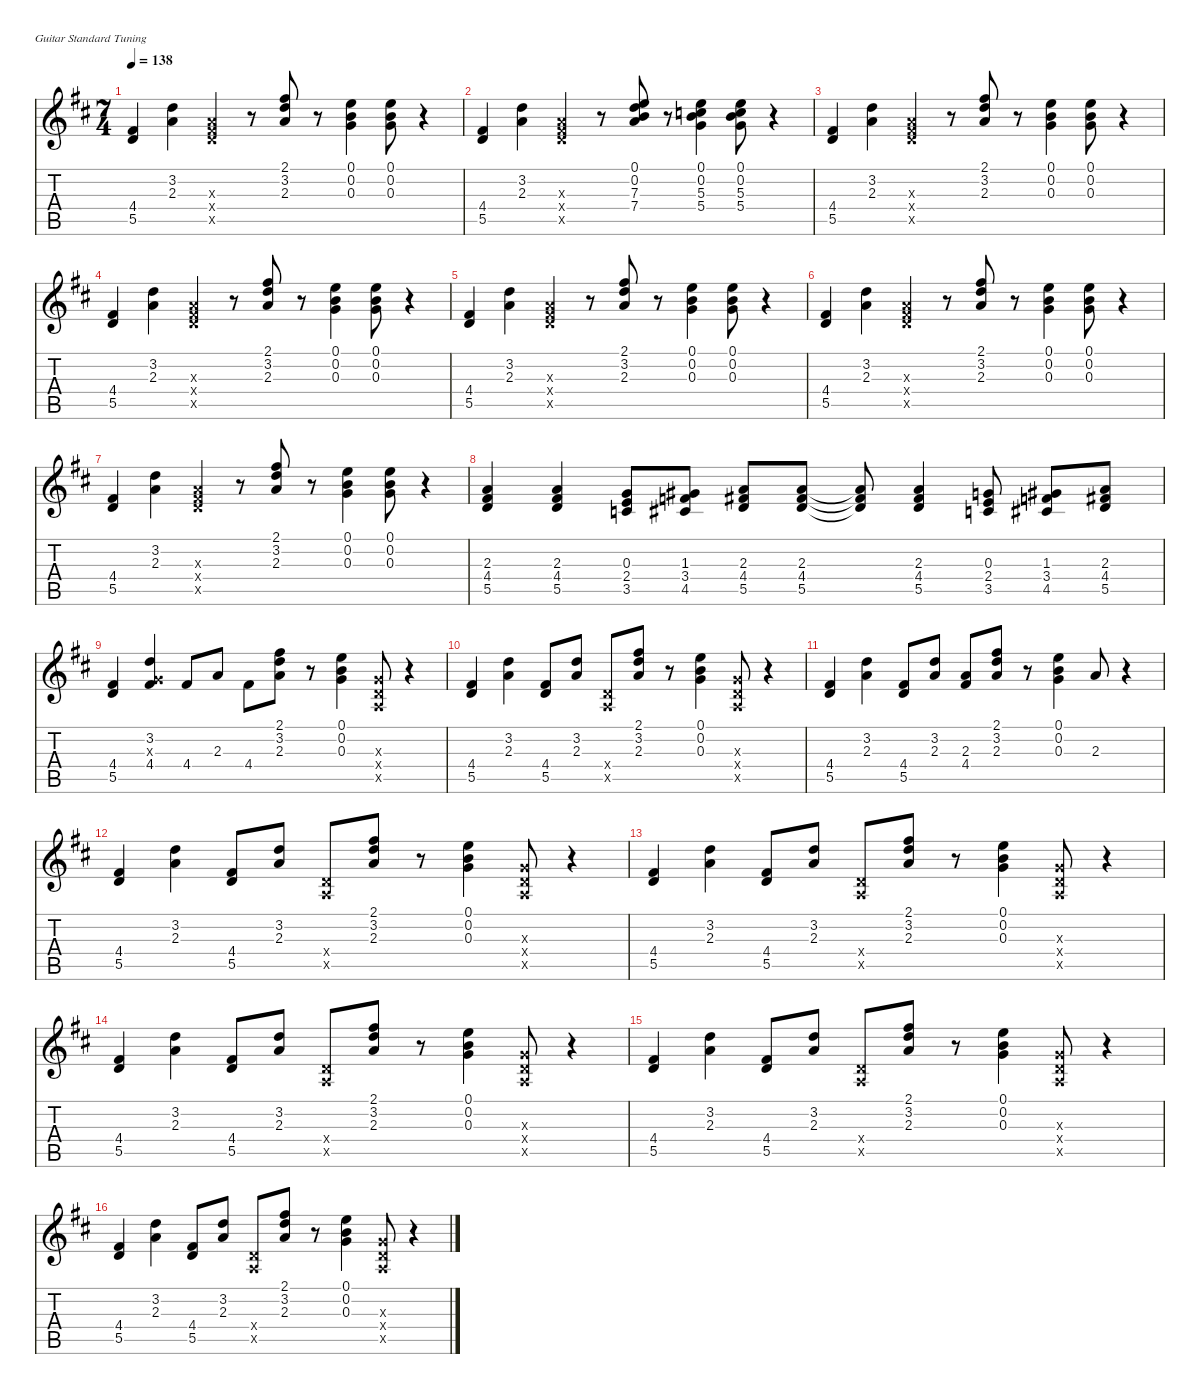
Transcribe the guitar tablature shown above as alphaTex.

\defaultSystemsLayout 4
\hideDynamics
\bracketExtendMode nobrackets
\singleTrackTrackNamePolicy hidden
\multiTrackTrackNamePolicy hidden
\firstSystemTrackNameMode fullname
\firstSystemTrackNameOrientation horizontal
\otherSystemsTrackNameOrientation horizontal
\track ("Guitar" "jz.guit.") {instrument electricguitarjazz}
\staff {score tabs}
\tuning (E4 B3 G3 D3 A2 E2)
\ts (7 4)
\tempo 138
\clef g2
\ks d
(4.4{acc #} 5.5{acc forcenatural}).4{dy ff beam Up} (3.2{acc forcenatural} 2.3{acc forcenatural}).4{dy f beam Down} (2.3{x acc forcenatural} 4.4{x acc #} 5.5{x acc forcenatural}).4{dy ff beam Up} r.8{beam Up} (2.1{acc #} 3.2{acc forcenatural} 2.3{acc forcenatural}).8{dy mf beam Down} r.8{beam Down} (0.1{acc forcenatural} 0.2{acc forcenatural} 0.3{acc forcenatural}).4{beam Down} (0.1{acc forcenatural} 0.2{acc forcenatural} 0.3{acc forcenatural}).8{beam Down} r.4{beam Down} |
(4.4{acc #} 5.5{acc forcenatural}).4{dy ff beam Up} (3.2{acc forcenatural} 2.3{acc forcenatural}).4{dy f beam Down} (2.3{x acc forcenatural} 4.4{x acc #} 5.5{x acc forcenatural}).4{dy ff beam Up} r.8{beam Up} (0.1{acc forcenatural} 0.2{acc forcenatural} 7.3{acc forcenatural} 7.4{acc forcenatural}).8{dy mf beam Down} r.8{beam Down} (0.1{acc forcenatural} 0.2{acc forcenatural} 5.3{acc forcenatural} 5.4{acc forcenatural}).4{beam Down} (0.1{acc forcenatural} 0.2{acc forcenatural} 5.3{acc forcenatural} 5.4{acc forcenatural}).8{beam Down} r.4{beam Down} |
(4.4{acc #} 5.5{acc forcenatural}).4{dy ff beam Up} (3.2{acc forcenatural} 2.3{acc forcenatural}).4{dy f beam Down} (2.3{x acc forcenatural} 4.4{x acc #} 5.5{x acc forcenatural}).4{dy ff beam Up} r.8{beam Up} (2.1{acc #} 3.2{acc forcenatural} 2.3{acc forcenatural}).8{dy mf beam Down} r.8{beam Down} (0.1{acc forcenatural} 0.2{acc forcenatural} 0.3{acc forcenatural}).4{beam Down} (0.1{acc forcenatural} 0.2{acc forcenatural} 0.3{acc forcenatural}).8{beam Down} r.4{beam Down} |
(4.4{acc #} 5.5{acc forcenatural}).4{dy ff beam Up} (3.2{acc forcenatural} 2.3{acc forcenatural}).4{dy f beam Down} (2.3{x acc forcenatural} 4.4{x acc #} 5.5{x acc forcenatural}).4{dy ff beam Up} r.8{beam Up} (2.1{acc #} 3.2{acc forcenatural} 2.3{acc forcenatural}).8{dy mf beam Down} r.8{beam Down} (0.1{acc forcenatural} 0.2{acc forcenatural} 0.3{acc forcenatural}).4{beam Down} (0.1{acc forcenatural} 0.2{acc forcenatural} 0.3{acc forcenatural}).8{beam Down} r.4{beam Down} |
(4.4{acc #} 5.5{acc forcenatural}).4{dy ff beam Up} (3.2{acc forcenatural} 2.3{acc forcenatural}).4{dy f beam Down} (2.3{x acc forcenatural} 4.4{x acc #} 5.5{x acc forcenatural}).4{dy ff beam Up} r.8{beam Up} (2.1{acc #} 3.2{acc forcenatural} 2.3{acc forcenatural}).8{dy mf beam Down} r.8{beam Down} (0.1{acc forcenatural} 0.2{acc forcenatural} 0.3{acc forcenatural}).4{beam Down} (0.1{acc forcenatural} 0.2{acc forcenatural} 0.3{acc forcenatural}).8{beam Down} r.4{beam Down} |
(4.4{acc #} 5.5{acc forcenatural}).4{dy ff beam Up} (3.2{acc forcenatural} 2.3{acc forcenatural}).4{dy f beam Down} (2.3{x acc forcenatural} 4.4{x acc #} 5.5{x acc forcenatural}).4{dy ff beam Up} r.8{beam Up} (2.1{acc #} 3.2{acc forcenatural} 2.3{acc forcenatural}).8{dy mf beam Down} r.8{beam Down} (0.1{acc forcenatural} 0.2{acc forcenatural} 0.3{acc forcenatural}).4{beam Down} (0.1{acc forcenatural} 0.2{acc forcenatural} 0.3{acc forcenatural}).8{beam Down} r.4{beam Down} |
(4.4{acc #} 5.5{acc forcenatural}).4{dy ff beam Up} (3.2{acc forcenatural} 2.3{acc forcenatural}).4{dy f beam Down} (2.3{x acc forcenatural} 4.4{x acc #} 5.5{x acc forcenatural}).4{dy ff beam Up} r.8{beam Up} (2.1{acc #} 3.2{acc forcenatural} 2.3{acc forcenatural}).8{dy mf beam Down} r.8{beam Down} (0.1{acc forcenatural} 0.2{acc forcenatural} 0.3{acc forcenatural}).4{beam Down} (0.1{acc forcenatural} 0.2{acc forcenatural} 0.3{acc forcenatural}).8{beam Down} r.4{beam Down} |
(2.3{acc forcenatural} 4.4{acc #} 5.5{acc forcenatural}).4{dy ff beam Up} (2.3{acc forcenatural} 4.4{acc #} 5.5{acc forcenatural}).4{beam Up} (0.3{acc forcenatural} 2.4{acc forcenatural} 3.5{acc forcenatural}).8{beam Up} (1.3{acc #} 3.4{acc forcenatural} 4.5{acc #}).8{beam Up} (2.3{acc forcenatural} 4.4{acc #} 5.5{acc forcenatural}).8{beam Up} (2.3{acc forcenatural} 4.4{acc #} 5.5{acc forcenatural}).8{beam Up} (2.3{t acc forcenatural} 4.4{t acc #} 5.5{t acc forcenatural}).8{beam Up} (2.3{acc forcenatural} 4.4{acc #} 5.5{acc forcenatural}).4{beam Up} (0.3{acc forcenatural} 2.4{acc forcenatural} 3.5{acc forcenatural}).8{beam Up} (1.3{acc #} 3.4{acc forcenatural} 4.5{acc #}).8{beam Up} (2.3{acc forcenatural} 4.4{acc #} 5.5{acc forcenatural}).8{beam Up} |
(4.4{acc #} 5.5{acc forcenatural}).4{beam Up} (3.2{acc forcenatural} 0.3{x acc forcenatural} 4.4{acc #}).4{dy f beam Up} 4.4{acc #}.8{dy ff beam Up} 2.3{acc forcenatural}.8{beam Up} 4.4{acc #}.8{beam Down} (2.1{acc #} 3.2{acc forcenatural} 2.3{acc forcenatural}).8{dy mf beam Down} r.8{beam Down} (0.1{acc forcenatural} 0.2{acc forcenatural} 0.3{acc forcenatural}).4{beam Down} (0.3{x acc forcenatural} 0.4{x acc forcenatural} 0.5{x acc forcenatural}).8{dy ff beam Up} r.4{beam Up} |
(4.4{acc #} 5.5{acc forcenatural}).4{beam Up} (3.2{acc forcenatural} 2.3{acc forcenatural}).4{dy f beam Down} (4.4{acc #} 5.5{acc forcenatural}).8{dy ff beam Up} (3.2{acc forcenatural} 2.3{acc forcenatural}).8{dy f beam Up} (0.4{x acc forcenatural} 0.5{x acc forcenatural}).8{dy ff beam Up} (2.1{acc #} 3.2{acc forcenatural} 2.3{acc forcenatural}).8{dy mf beam Up} r.8{beam Up} (0.1{acc forcenatural} 0.2{acc forcenatural} 0.3{acc forcenatural}).4{beam Down} (0.3{x acc forcenatural} 0.4{x acc forcenatural} 0.5{x acc forcenatural}).8{dy ff beam Up} r.4{beam Up} |
(4.4{acc #} 5.5{acc forcenatural}).4{beam Up} (3.2{acc forcenatural} 2.3{acc forcenatural}).4{dy f beam Down} (4.4{acc #} 5.5{acc forcenatural}).8{dy ff beam Up} (3.2{acc forcenatural} 2.3{acc forcenatural}).8{dy f beam Up} (2.3{acc forcenatural} 4.4{acc #}).8{dy ff beam Up} (2.1{acc #} 3.2{acc forcenatural} 2.3{acc forcenatural}).8{dy mf beam Up} r.8{beam Up} (0.1{acc forcenatural} 0.2{acc forcenatural} 0.3{acc forcenatural}).4{beam Down} 2.3{acc forcenatural}.8{dy ff beam Up} r.4{beam Up} |
(4.4{acc #} 5.5{acc forcenatural}).4{beam Up} (3.2{acc forcenatural} 2.3{acc forcenatural}).4{dy f beam Down} (4.4{acc #} 5.5{acc forcenatural}).8{dy ff beam Up} (3.2{acc forcenatural} 2.3{acc forcenatural}).8{dy f beam Up} (0.4{x acc forcenatural} 0.5{x acc forcenatural}).8{dy ff beam Up} (2.1{acc #} 3.2{acc forcenatural} 2.3{acc forcenatural}).8{dy mf beam Up} r.8{beam Up} (0.1{acc forcenatural} 0.2{acc forcenatural} 0.3{acc forcenatural}).4{beam Down} (0.3{x acc forcenatural} 0.4{x acc forcenatural} 0.5{x acc forcenatural}).8{dy ff beam Up} r.4{beam Up} |
(4.4{acc #} 5.5{acc forcenatural}).4{beam Up} (3.2{acc forcenatural} 2.3{acc forcenatural}).4{dy f beam Down} (4.4{acc #} 5.5{acc forcenatural}).8{dy ff beam Up} (3.2{acc forcenatural} 2.3{acc forcenatural}).8{dy f beam Up} (0.4{x acc forcenatural} 0.5{x acc forcenatural}).8{dy ff beam Up} (2.1{acc #} 3.2{acc forcenatural} 2.3{acc forcenatural}).8{dy mf beam Up} r.8{beam Up} (0.1{acc forcenatural} 0.2{acc forcenatural} 0.3{acc forcenatural}).4{beam Down} (0.3{x acc forcenatural} 0.4{x acc forcenatural} 0.5{x acc forcenatural}).8{dy ff beam Up} r.4{beam Up} |
(4.4{acc #} 5.5{acc forcenatural}).4{beam Up} (3.2{acc forcenatural} 2.3{acc forcenatural}).4{dy f beam Down} (4.4{acc #} 5.5{acc forcenatural}).8{dy ff beam Up} (3.2{acc forcenatural} 2.3{acc forcenatural}).8{dy f beam Up} (0.4{x acc forcenatural} 0.5{x acc forcenatural}).8{dy ff beam Up} (2.1{acc #} 3.2{acc forcenatural} 2.3{acc forcenatural}).8{dy mf beam Up} r.8{beam Up} (0.1{acc forcenatural} 0.2{acc forcenatural} 0.3{acc forcenatural}).4{beam Down} (0.3{x acc forcenatural} 0.4{x acc forcenatural} 0.5{x acc forcenatural}).8{dy ff beam Up} r.4{beam Up} |
(4.4{acc #} 5.5{acc forcenatural}).4{beam Up} (3.2{acc forcenatural} 2.3{acc forcenatural}).4{dy f beam Down} (4.4{acc #} 5.5{acc forcenatural}).8{dy ff beam Up} (3.2{acc forcenatural} 2.3{acc forcenatural}).8{dy f beam Up} (0.4{x acc forcenatural} 0.5{x acc forcenatural}).8{dy ff beam Up} (2.1{acc #} 3.2{acc forcenatural} 2.3{acc forcenatural}).8{dy mf beam Up} r.8{beam Up} (0.1{acc forcenatural} 0.2{acc forcenatural} 0.3{acc forcenatural}).4{beam Down} (0.3{x acc forcenatural} 0.4{x acc forcenatural} 0.5{x acc forcenatural}).8{dy ff beam Up} r.4{beam Up} |
(4.4{acc #} 5.5{acc forcenatural}).4{beam Up} (3.2{acc forcenatural} 2.3{acc forcenatural}).4{dy f beam Down} (4.4{acc #} 5.5{acc forcenatural}).8{dy ff beam Up} (3.2{acc forcenatural} 2.3{acc forcenatural}).8{dy f beam Up} (0.4{x acc forcenatural} 0.5{x acc forcenatural}).8{dy ff beam Up} (2.1{acc #} 3.2{acc forcenatural} 2.3{acc forcenatural}).8{dy mf beam Up} r.8{beam Up} (0.1{acc forcenatural} 0.2{acc forcenatural} 0.3{acc forcenatural}).4{beam Down} (0.3{x acc forcenatural} 0.4{x acc forcenatural} 0.5{x acc forcenatural}).8{dy ff beam Up} r.4{beam Up}
